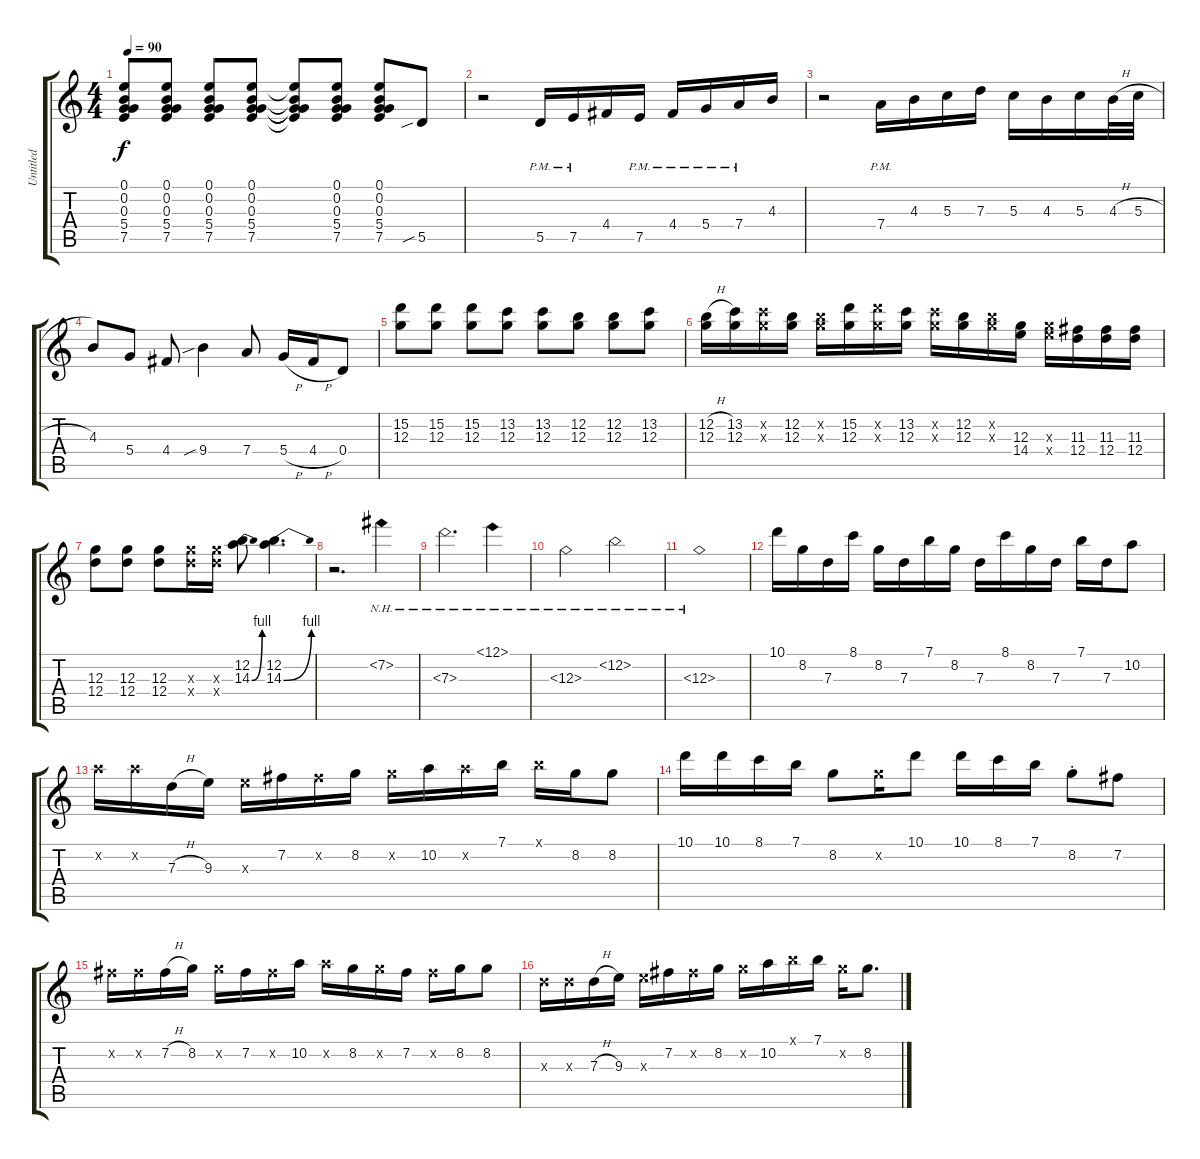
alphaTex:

\track ("Untitled" "Untitled") {instrument overdrivenguitar}
\staff {score tabs}
\tuning (E4 B3 G3 D3 A2 D2) {hide}
\ts (4 4)
\tempo 90
\clef g2
\ks c
(0.1 0.2 0.3 5.4 7.5).8{dy f} (0.1 0.2 0.3 5.4 7.5).8 (0.1 0.2 0.3 5.4 7.5).8 (0.1 0.2 0.3 5.4 7.5).8 (0.1{t} 0.2{t} 0.3{t} 5.4{t} 7.5{t}).8 (0.1 0.2 0.3 5.4 7.5).8 (0.1 0.2 0.3 5.4 7.5).8 5.5{sib}.8 |
r.2 5.5{pm}.16 7.5{pm}.16 4.4.16 7.5{pm}.16 4.4{pm}.16 5.4{pm}.16 7.4{pm}.16 4.3.16 |
r.2 7.4{pm}.16 4.3.16 5.3.16 7.3.16 5.3.16 4.3.16 5.3.16 4.3{h}.32 5.3{h}.32 |
4.3.8 5.4.8 4.4.8 9.4{sib}.4 7.4.8 5.4{h}.16 4.4{h}.16 0.4.8 |
(15.2 12.3).8 (15.2 12.3).8 (15.2 12.3).8 (13.2 12.3).8 (13.2 12.3).8 (12.2 12.3).8 (12.2 12.3).8 (13.2 12.3).8 |
(12.2{h} 12.3).16 (13.2 12.3).16 (13.2{x} 12.3{x}).16 (12.2 12.3).16 (12.2{x} 12.3{x}).16 (15.2 12.3).16 (15.2{x} 12.3{x}).16 (13.2 12.3).16 (13.2{x} 12.3{x}).16 (12.2 12.3).16 (12.2{x} 12.3{x}).16 (12.3 14.4).16 (12.3{x} 14.4{x}).16 (11.3 12.4).16 (11.3 12.4).16 (11.3 12.4).16 |
(12.3 12.4).8 (12.3 12.4).8 (12.3 12.4).8 (12.3{x} 12.4{x}).16 (12.3{x} 12.4{x}).16 (12.2 14.3{be (bend 0 0 60 4)}).8 (12.2 14.3{be (bend 0 0 60 4)}).4{d} |
r.2{d} 7.2{nh}.4 |
7.3{nh}.2{d} 12.1{nh}.4 |
12.3{nh}.2 12.2{nh}.2 |
12.3{nh}.1 |
10.1.16 8.2.16 7.3.16 8.1.16 8.2.16 7.3.16 7.1.16 8.2.16 7.3.16 8.1.16 8.2.16 7.3.16 7.1.16 7.3.16 10.2.8 |
10.2{x}.16 10.2{x}.16 7.3{h}.16 9.3.16 9.3{x}.16 7.2.16 7.2{x}.16 8.2.16 8.2{x}.16 10.2.16 10.2{x}.16 7.1.16 7.1{x}.16 8.2.16 8.2.8 |
10.1.16 10.1.16 8.1.16 7.1.16 8.2.8 8.2{x}.16 10.1.8 10.1.16 8.1.16 7.1.16 8.2{st}.8 7.2.8 |
7.2{x}.16 7.2{x}.16 7.2{h}.16 8.2.16 8.2{x}.16 7.2.16 7.2{x}.16 10.2.16 10.2{x}.16 8.2.16 8.2{x}.16 7.2.16 7.2{x}.16 8.2.16 8.2.8 |
7.3{x}.16 7.3{x}.16 7.3{h}.16 9.3.16 9.3{x}.16 7.2.16 7.2{x}.16 8.2.16 8.2{x}.16 10.2.16 7.1{x}.16 7.1.16 8.2{x}.16 8.2.8{d}
